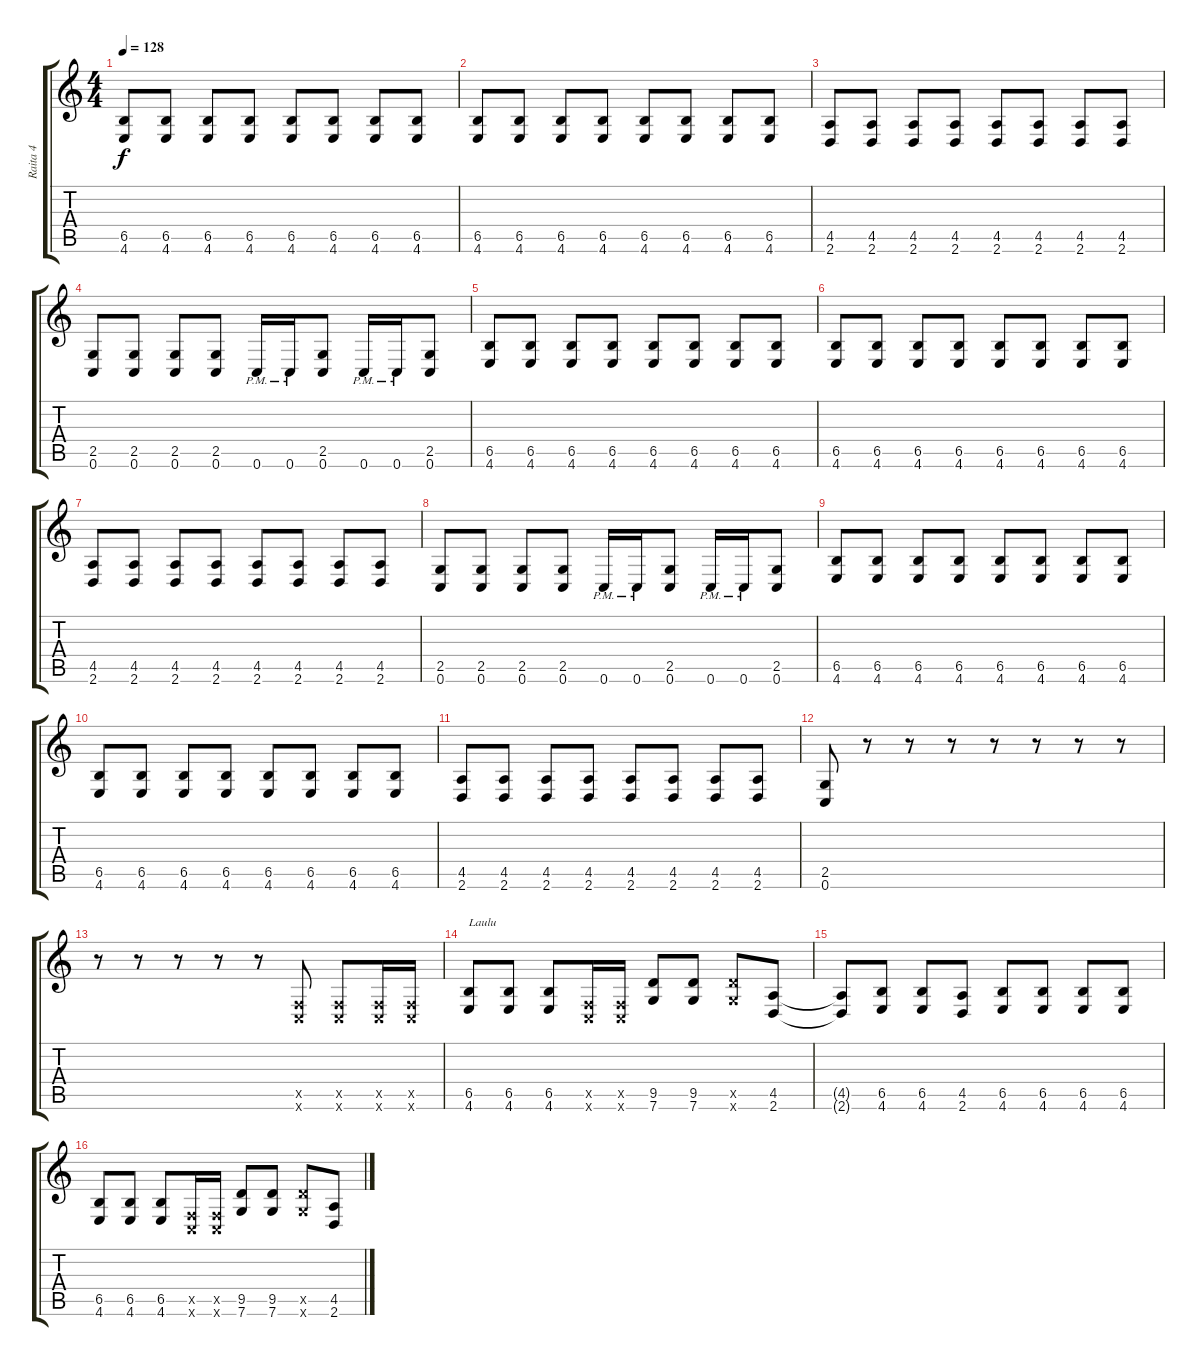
\track ("Raita 4" "Raita 4") {instrument distortionguitar}
\staff {score tabs}
\tuning (C4 G3 Eb3 Bb2 F2 C2) {hide}
\ts (4 4)
\tempo 128
\clef g2
\ks c
(6.5 4.6).8{dy f} (6.5 4.6).8 (6.5 4.6).8 (6.5 4.6).8 (6.5 4.6).8 (6.5 4.6).8 (6.5 4.6).8 (6.5 4.6).8 |
(6.5 4.6).8 (6.5 4.6).8 (6.5 4.6).8 (6.5 4.6).8 (6.5 4.6).8 (6.5 4.6).8 (6.5 4.6).8 (6.5 4.6).8 |
(4.5 2.6).8 (4.5 2.6).8 (4.5 2.6).8 (4.5 2.6).8 (4.5 2.6).8 (4.5 2.6).8 (4.5 2.6).8 (4.5 2.6).8 |
(2.5 0.6).8 (2.5 0.6).8 (2.5 0.6).8 (2.5 0.6).8 0.6{pm}.16 0.6{pm}.16 (2.5 0.6).8 0.6{pm}.16 0.6{pm}.16 (2.5 0.6).8 |
(6.5 4.6).8 (6.5 4.6).8 (6.5 4.6).8 (6.5 4.6).8 (6.5 4.6).8 (6.5 4.6).8 (6.5 4.6).8 (6.5 4.6).8 |
(6.5 4.6).8 (6.5 4.6).8 (6.5 4.6).8 (6.5 4.6).8 (6.5 4.6).8 (6.5 4.6).8 (6.5 4.6).8 (6.5 4.6).8 |
(4.5 2.6).8 (4.5 2.6).8 (4.5 2.6).8 (4.5 2.6).8 (4.5 2.6).8 (4.5 2.6).8 (4.5 2.6).8 (4.5 2.6).8 |
(2.5 0.6).8 (2.5 0.6).8 (2.5 0.6).8 (2.5 0.6).8 0.6{pm}.16 0.6{pm}.16 (2.5 0.6).8 0.6{pm}.16 0.6{pm}.16 (2.5 0.6).8 |
(6.5 4.6).8 (6.5 4.6).8 (6.5 4.6).8 (6.5 4.6).8 (6.5 4.6).8 (6.5 4.6).8 (6.5 4.6).8 (6.5 4.6).8 |
(6.5 4.6).8 (6.5 4.6).8 (6.5 4.6).8 (6.5 4.6).8 (6.5 4.6).8 (6.5 4.6).8 (6.5 4.6).8 (6.5 4.6).8 |
(4.5 2.6).8 (4.5 2.6).8 (4.5 2.6).8 (4.5 2.6).8 (4.5 2.6).8 (4.5 2.6).8 (4.5 2.6).8 (4.5 2.6).8 |
(2.5 0.6).8 r.8 r.8 r.8 r.8 r.8 r.8 r.8 |
r.8 r.8 r.8 r.8 r.8 (0.5{x} 0.6{x}).8 (0.5{x} 0.6{x}).8 (0.5{x} 0.6{x}).16 (0.5{x} 0.6{x}).16 |
(6.5 4.6).8{txt "Laulu"} (6.5 4.6).8 (6.5 4.6).8 (0.5{x} 0.6{x}).16 (0.5{x} 0.6{x}).16 (9.5 7.6).8 (9.5 7.6).8 (9.5{x} 7.6{x}).8 (4.5 2.6).8 |
(4.5{t} 2.6{t}).8 (6.5 4.6).8 (6.5 4.6).8 (4.5 2.6).8 (6.5 4.6).8 (6.5 4.6).8 (6.5 4.6).8 (6.5 4.6).8 |
(6.5 4.6).8 (6.5 4.6).8 (6.5 4.6).8 (0.5{x} 0.6{x}).16 (0.5{x} 0.6{x}).16 (9.5 7.6).8 (9.5 7.6).8 (9.5{x} 7.6{x}).8 (4.5 2.6).8
